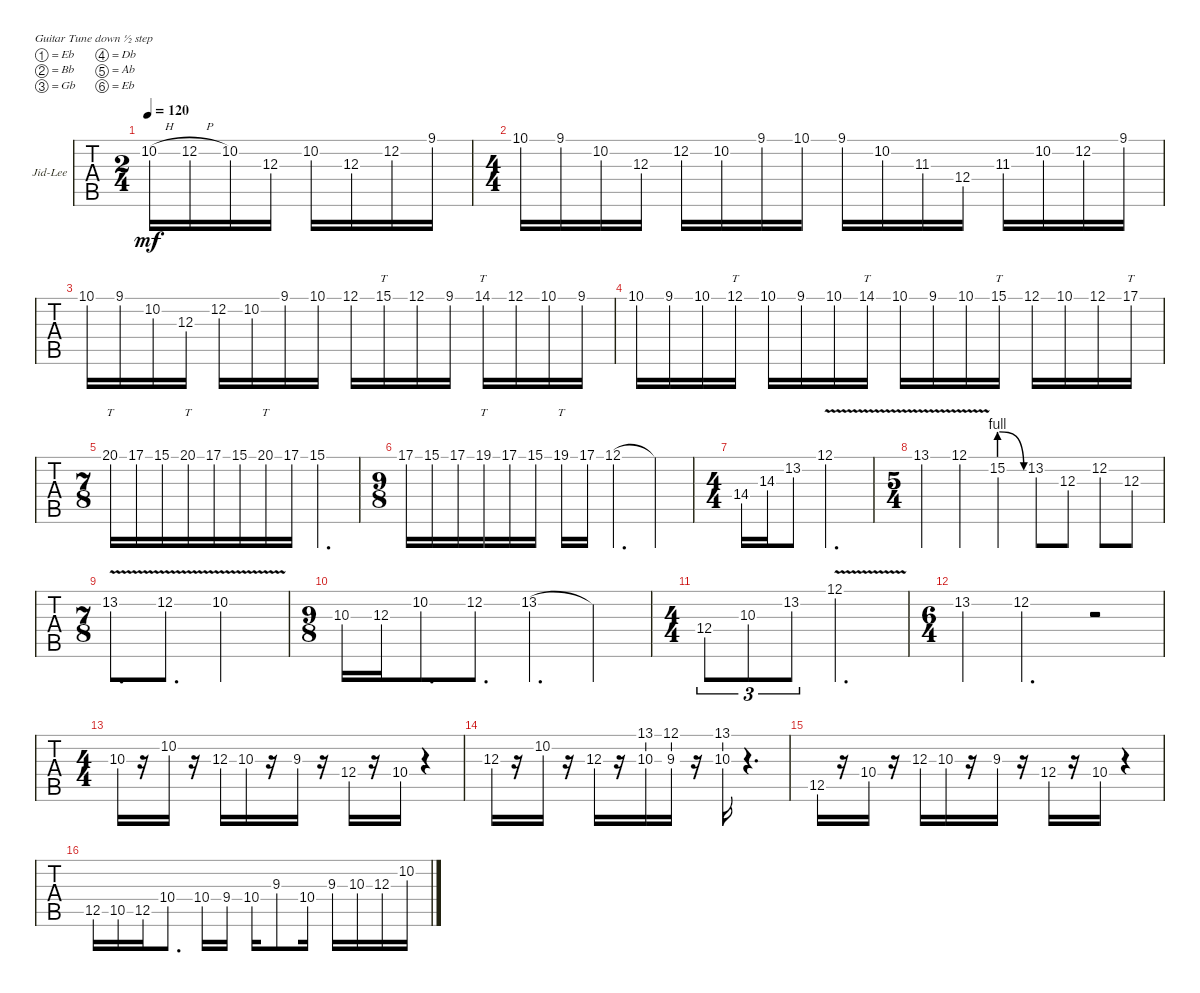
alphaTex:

\defaultSystemsLayout 4
\bracketExtendMode groupsimilarinstruments
\firstSystemTrackNameOrientation horizontal
\otherSystemsTrackNameOrientation horizontal
\track ("Jid-Lee" "Jid-Lee") {instrument distortionguitar}
\staff {tabs}
\tuning (Eb4 Bb3 Gb3 Db3 Ab2 Eb2)
\ts (2 4)
\tempo 120
\clef g2
\ks c
10.2{h}.16{dy mf} 12.2{h}.16 10.2.16 12.3.16 10.2.16 12.3.16 12.2.16 9.1.16 |
\ts (4 4)
10.1.16 9.1.16 10.2.16 12.3.16 12.2.16 10.2.16 9.1.16 10.1.16 9.1.16 10.2.16 11.3.16 12.4.16 11.3.16 10.2.16 12.2.16 9.1.16 |
10.1.16 9.1.16 10.2.16 12.3.16 12.2.16 10.2.16 9.1.16 10.1.16 12.1.16 15.1.16{tt} 12.1.16 9.1.16 14.1.16{tt} 12.1.16 10.1.16 9.1.16 |
10.1.16 9.1.16 10.1.16 12.1.16{tt} 10.1.16 9.1.16 10.1.16 14.1.16{tt} 10.1.16 9.1.16 10.1.16 15.1.16{tt} 12.1.16 10.1.16 12.1.16 17.1.16{tt} |
\ts (7 8)
20.1.16{tt} 17.1.16 15.1.16 20.1.16{tt} 17.1.16 15.1.16 20.1.16{tt} 17.1.16 15.1.4{d} |
\ts (9 8)
17.1.16 15.1.16 17.1.16 19.1.16{tt} 17.1.16 15.1.16 19.1.16{tt} 17.1.16 12.1.4{d} 12.1{t}.4 |
\ts (4 4)
14.4.16 14.3.16 13.2.8 12.1{v}.2{d} |
\ts (5 4)
13.1{v}.4 12.1{v}.4 15.2{be (prebendrelease 0 4 52.8 0)}.4 13.2.8 12.3.8 12.2.8 12.3.8 |
\ts (7 8)
13.2{v}.8{d} 12.2{v}.8{d} 10.2{v}.2 |
\ts (9 8)
10.3.16 12.3.16 10.2.8{d} 12.2.8{d} 13.2.4{d} 13.2{t}.4 |
\ts (4 4)
12.4.8{tu (3 2)} 10.3.8{tu (3 2)} 13.2.8{tu (3 2)} 12.1{v}.2{d} |
\ts (6 4)
\scale
0.381903 13.2.4 12.2.2{d} r.2 |
\ts (4 4)
10.3.16 r.16 10.2.16 r.16 12.3.16 10.3.16 r.16 9.3.16 r.16 12.4.16 r.16 10.4.16 r.4 |
12.3.16 r.16 10.2.16 r.16 12.3.16 r.16 (13.1 10.3).16 (12.1 9.3).16 r.16 (13.1 10.3).16 r.4{d} |
12.5.16 r.16 10.4.16 r.16 12.3.16 10.3.16 r.16 9.3.16 r.16 12.4.16 r.16 10.4.16 r.4 |
12.5.16 10.5.16 12.5.16 10.4.8{d} 10.4.16 9.4.16 10.4.16 9.3.8 10.4.16 9.3.16 10.3.16 12.3.16 10.2.16
